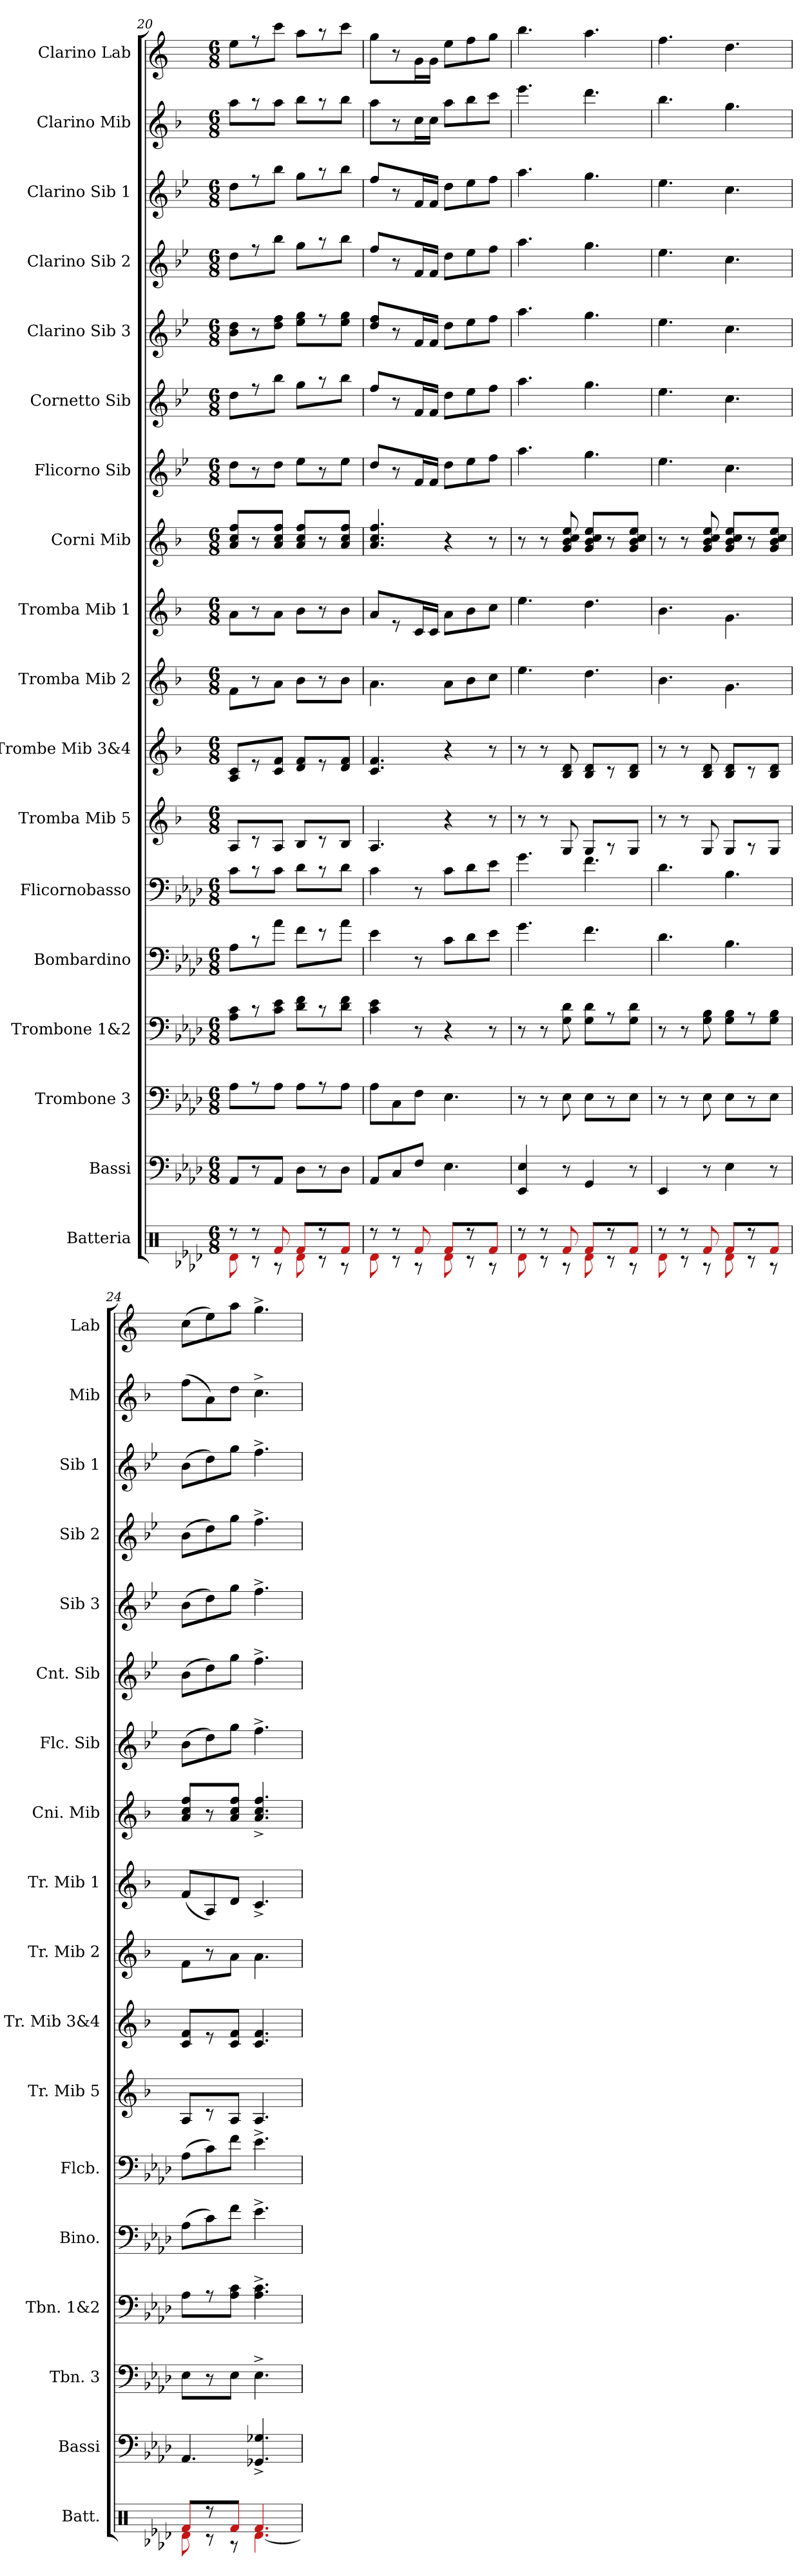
**kern	**kern	**kern	**kern	**kern	**kern	**kern	**kern	**kern	**kern	**kern	**kern	**kern	**kern	**kern	**kern	**kern	**kern
*part18	*part17	*part16	*part15	*part14	*part13	*part12	*part11	*part10	*part9	*part8	*part7	*part6	*part5	*part4	*part3	*part2	*part1
*staff18	*staff17	*staff16	*staff15	*staff14	*staff13	*staff12	*staff11	*staff10	*staff9	*staff8	*staff7	*staff6	*staff5	*staff4	*staff3	*staff2	*staff1
*I"Batteria	*I"Bassi	*I"Trombone 3	*I"Trombone 1&2	*I"Bombardino	*I"Flicornobasso	*I"Tromba Mib 5	*I"Trombe Mib 3&4	*I"Tromba Mib 2	*I"Tromba Mib 1	*I"Corni Mib	*I"Flicorno Sib	*I"Cornetto Sib	*I"Clarino Sib 3	*I"Clarino Sib 2	*I"Clarino Sib 1	*I"Clarino Mib	*I"Clarino Lab
*I'Batt.	*I'Bassi	*I'Tbn. 3	*I'Tbn. 1&2	*I'Bino.	*I'Flcb.	*I'Tr. Mib 5	*I'Tr. Mib 3&4	*I'Tr. Mib 2	*I'Tr. Mib 1	*I'Cni. Mib	*I'Flc. Sib	*I'Cnt. Sib	*I'Sib 3	*I'Sib 2	*I'Sib 1	*I'Mib	*I'Lab
*clefX	*clefF4	*clefF4	*clefF4	*clefF4	*clefF4	*clefG2	*clefG2	*clefG2	*clefG2	*clefG2	*clefG2	*clefG2	*clefG2	*clefG2	*clefG2	*clefG2	*clefG2
*	*	*	*	*	*	*ITrd-2c-3	*ITrd-2c-3	*ITrd-2c-3	*ITrd-2c-3	*ITrd5c9	*ITrd1c2	*ITrd1c2	*ITrd1c2	*ITrd1c2	*ITrd1c2	*ITrd-2c-3	*ITrd-5c-8
*k[b-e-a-d-]	*k[b-e-a-d-]	*k[b-e-a-d-]	*k[b-e-a-d-]	*k[b-e-a-d-]	*k[b-e-a-d-]	*k[b-e-a-d-]	*k[b-e-a-d-]	*k[b-e-a-d-]	*k[b-e-a-d-]	*k[b-e-a-d-]	*k[b-e-a-d-]	*k[b-e-a-d-]	*k[b-e-a-d-]	*k[b-e-a-d-]	*k[b-e-a-d-]	*k[b-e-a-d-]	*k[b-e-a-d-]
*A-:	*A-:	*A-:	*A-:	*A-:	*A-:	*A-:	*A-:	*A-:	*A-:	*A-:	*A-:	*A-:	*A-:	*A-:	*A-:	*A-:	*A-:
*M6/8	*M6/8	*M6/8	*M6/8	*M6/8	*M6/8	*M6/8	*M6/8	*M6/8	*M6/8	*M6/8	*M6/8	*M6/8	*M6/8	*M6/8	*M6/8	*M6/8	*M6/8
=20	=20	=20	=20	=20	=20	=20	=20	=20	=20	=20	=20	=20	=20	=20	=20	=20	=20
*^	*	*	*	*	*	*	*	*	*	*	*	*	*	*	*	*	*
8r	8dn\	8AA-/L	8A-\L	8A-\ 8c\L	8A-\L	8c\L	8c/L	8c/ 8e-/L	8a-\L	8cc\L	8c/ 8e-/ 8a-/L	8cc\L	8cc\L	8a-\ 8cc\L	8cc\L	8cc\L	8ccc\L	8ccc\L
8r	8r	8r	8r	8r	8r	8r	8r	8r	8r	8r	8r	8r	8r	8r	8r	8r	8r	8r
8f/	8r	8AA-/J	8A-\J	8c\ 8e-\J	8a-\J	8c\J	8c/J	8e-/ 8a-/J	8cc\J	8cc\J	8c/ 8e-/ 8a-/J	8cc\J	8aa-\J	8cc\ 8ee-\J	8aa-\J	8aa-\J	8ccc\J	8aaa-\J
8f/L	8d\	8D-\L	8A-\L	8d-\ 8f\L	8f\L	8d-\L	8d-/L	8f/ 8a-/L	8dd-\L	8dd-\L	8c/ 8e-/ 8a-/L	8dd-\L	8ff\L	8dd-\ 8ff\L	8ff\L	8ff\L	8ddd-\L	8fff\L
8r	8r	8r	8r	8r	8r	8r	8r	8r	8r	8r	8r	8r	8r	8r	8r	8r	8r	8r
8f/J	8r	8D-\J	8A-\J	8d-\ 8f\J	8a-\J	8d-\J	8d-/J	8f/ 8a-/J	8dd-\J	8dd-\J	8c/ 8e-/ 8a-/J	8dd-\J	8aa-\J	8dd-\ 8ff\J	8aa-\J	8aa-\J	8ddd-\J	8aaa-\J
=21	=21	=21	=21	=21	=21	=21	=21	=21	=21	=21	=21	=21	=21	=21	=21	=21	=21	=21
8r	8dn\	8AA-/L	8A-\L	4c\ 4e-\	4e-\	4c\	4.c/	4.e-/ 4.a-/	4.cc\	8cc/L	4.c/ 4.e-/ 4.a-/	8cc/L	8ee-/L	8cc/ 8ee-/L	8ee-/L	8ee-/L	8ccc\L	8eee-\L
8r	8r	8C/	8C\	.	.	.	.	.	.	8r	.	8r	8r	8r	8r	8r	8r	8r
8f/	8r	8F/J	8F\J	8r	8r	8r	.	.	.	16e-/L	.	16e-/L	16e-/L	16e-/L	16e-/L	16e-/L	16ee-\L	16ee-\L
.	.	.	.	.	.	.	.	.	.	16e-/JJ	.	16e-/JJ	16e-/JJ	16e-/JJ	16e-/JJ	16e-/JJ	16ee-\JJ	16ee-\JJ
8f/L	8d\	4.E-\	4.E-\	4r	8c\L	8c\L	4r	4r	8cc\L	8cc\L	4r	8cc\L	8cc\L	8cc\L	8cc\L	8cc\L	8ccc\L	8ccc\L
8r	8r	.	.	.	8d-\	8d-\	.	.	8dd-\	8dd-\	.	8dd-\	8dd-\	8dd-\	8dd-\	8dd-\	8ddd-\	8ddd-\
8f/J	8r	.	.	8r	8e-\J	8e-\J	8r	8r	8ee-\J	8ee-\J	8r	8ee-\J	8ee-\J	8ee-\J	8ee-\J	8ee-\J	8eee-\J	8eee-\J
!!LO:PB:g=z
=22	=22	=22	=22	=22	=22	=22	=22	=22	=22	=22	=22	=22	=22	=22	=22	=22	=22	=22
8r	8dn\	4EE-/ 4E-/	8r	8r	4.g\	4.g\	8r	8r	4.gg\	4.gg\	8r	4.gg\	4.gg\	4.gg\	4.gg\	4.gg\	4.ggg\	4.ggg\
8r	8r	.	8r	8r	.	.	8r	8r	.	.	8r	.	.	.	.	.	.	.
8f/	8r	8r	8E-\	8G\ 8d-\	.	.	8B-/	8d-/ 8f/	.	.	8B-/ 8d-/ 8e-/ 8g/	.	.	.	.	.	.	.
8f/L	8d\	4GG/	8E-\L	8G\ 8d-\L	4.f\	4.f\	8B-/L	8d-/ 8f/L	4.ff\	4.ff\	8B-/ 8d-/ 8e-/ 8g/L	4.ff\	4.ff\	4.ff\	4.ff\	4.ff\	4.fff\	4.fff\
8r	8r	.	8r	8r	.	.	8r	8r	.	.	8r	.	.	.	.	.	.	.
8f/J	8r	8r	8E-\J	8G\ 8d-\J	.	.	8B-/J	8d-/ 8f/J	.	.	8B-/ 8d-/ 8e-/ 8g/J	.	.	.	.	.	.	.
=23	=23	=23	=23	=23	=23	=23	=23	=23	=23	=23	=23	=23	=23	=23	=23	=23	=23	=23
8r	8dn\	4EE-/	8r	8r	4.d-\	4.d-\	8r	8r	4.dd-\	4.dd-\	8r	4.dd-\	4.dd-\	4.dd-\	4.dd-\	4.dd-\	4.ddd-\	4.ddd-\
8r	8r	.	8r	8r	.	.	8r	8r	.	.	8r	.	.	.	.	.	.	.
8f/	8r	8r	8E-\	8G\ 8B-\	.	.	8B-/	8d-/ 8f/	.	.	8B-/ 8d-/ 8e-/ 8g/	.	.	.	.	.	.	.
8f/L	8d\	4E-\	8E-\L	8G\ 8B-\L	4.B-\	4.B-\	8B-/L	8d-/ 8f/L	4.b-\	4.b-\	8B-/ 8d-/ 8e-/ 8g/L	4.b-\	4.b-\	4.b-\	4.b-\	4.b-\	4.bb-\	4.bb-\
8r	8r	.	8r	8r	.	.	8r	8r	.	.	8r	.	.	.	.	.	.	.
8f/J	8r	8r	8E-\J	8G\ 8B-\J	.	.	8B-/J	8d-/ 8f/J	.	.	8B-/ 8d-/ 8e-/ 8g/J	.	.	.	.	.	.	.
=24	=24	=24	=24	=24	=24	=24	=24	=24	=24	=24	=24	=24	=24	=24	=24	=24	=24	=24
8f/L	8dn\	4.AA-/	8E-\L	8A-\L	(>8A-\L	(>8A-\L	8c/L	8e-/ 8a-/L	8a-\L	(<8a-/L	8c/ 8e-/ 8a-/L	(>8a-\L	(>8a-\L	(>8a-\L	(>8a-\L	(>8a-\L	(>8aa-\L	(>8aa-\L
8r	8r	.	8r	8r	8c\)	8c\)	8r	8r	8r	8c/)	8r	8cc\)	8cc\)	8cc\)	8cc\)	8cc\)	8cc\)	8ccc\)
8f/J	8r	.	8E-\J	8A-\ 8c\J	8f\J	8f\J	8c/J	8e-/ 8a-/J	8cc\J	8f/J	8c/ 8e-/ 8a-/J	8ff\J	8ff\J	8ff\J	8ff\J	8ff\J	8ff\J	8fff\J
4.f/	[4.d\	4.GG-^</ 4.G-^</	4.E-^>\	4.A-^>\ 4.c^>\	4.e-^>\	4.e-^>\	4.c/	4.e-/ 4.a-/	4.cc\	4.e-^</	4.c^</ 4.e-^</ 4.a-^</	4.ee-^>\	4.ee-^>\	4.ee-^>\	4.ee-^>\	4.ee-^>\	4.ee-^>\	4.eee-^>\
*v	*v	*	*	*	*	*	*	*	*	*	*	*	*	*	*	*	*	*
=	=	=	=	=	=	=	=	=	=	=	=	=	=	=	=	=	=
*-	*-	*-	*-	*-	*-	*-	*-	*-	*-	*-	*-	*-	*-	*-	*-	*-	*-
